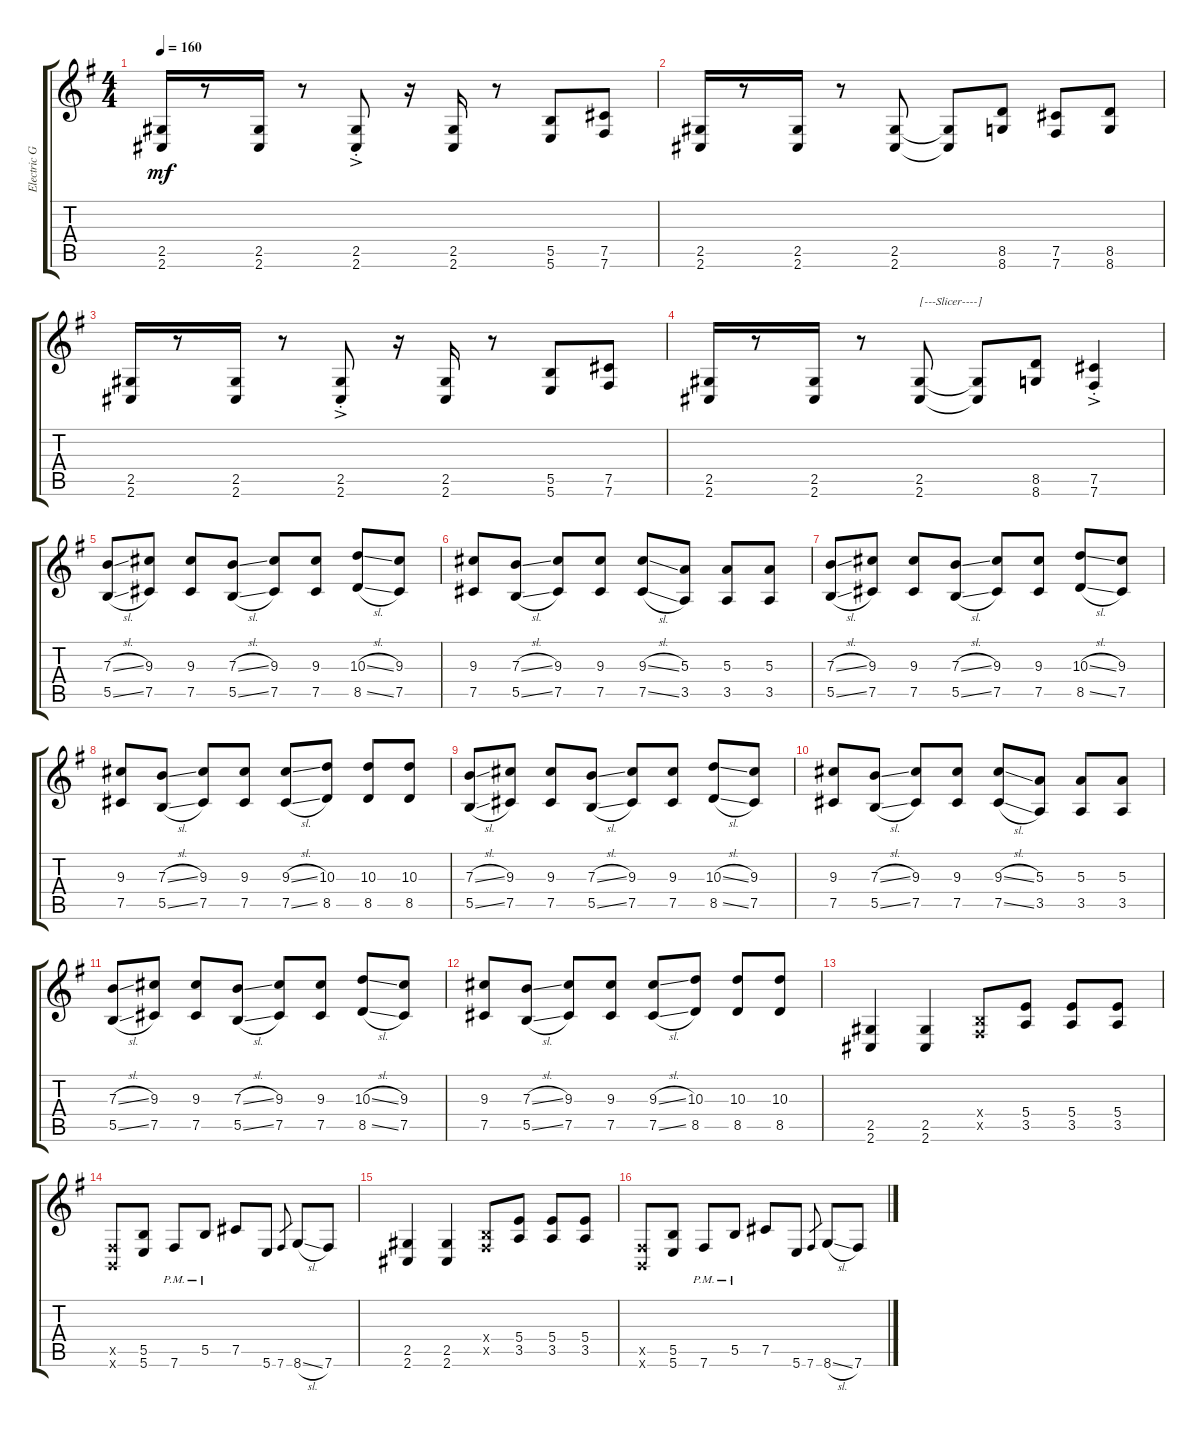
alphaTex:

\track ("Electric Guitar III <葵>" "Electric G") {instrument distortionguitar}
\staff {score tabs}
\tuning (Db4 Ab3 E3 B2 Gb2 B1) {hide}
\ts (4 4)
\tempo 160
\clef g2
\ks g
(2.5 2.6).16{dy mf} r.8 (2.5 2.6).16 r.8 (2.5{ac st} 2.6{ac st}).8 r.16 (2.5 2.6).16 r.8 (5.5 5.6).8 (7.5 7.6).8 |
(2.5 2.6).16 r.8 (2.5 2.6).16 r.8 (2.5 2.6).8 (2.5{t} 2.6{t}).8 (8.5 8.6).8 (7.5 7.6).8 (8.5 8.6).8 |
(2.5 2.6).16 r.8 (2.5 2.6).16 r.8 (2.5{ac st} 2.6{ac st}).8 r.16 (2.5 2.6).16 r.8 (5.5 5.6).8 (7.5 7.6).8 |
(2.5 2.6).16 r.8 (2.5 2.6).16 r.8 (2.5 2.6).8{txt "[---Slicer----]"} (2.5{t} 2.6{t}).8 (8.5 8.6).8 (7.5{ac st} 7.6{ac st}).4 |
\section ("" "")
(7.3{sl} 5.5{sl}).8 (9.3 7.5).8 (9.3 7.5).8 (7.3{sl} 5.5{sl}).8 (9.3 7.5).8 (9.3 7.5).8 (10.3{sl} 8.5{sl}).8 (9.3 7.5).8 |
(9.3 7.5).8 (7.3{sl} 5.5{sl}).8 (9.3 7.5).8 (9.3 7.5).8 (9.3{sl} 7.5{sl}).8 (5.3 3.5).8 (5.3 3.5).8 (5.3 3.5).8 |
(7.3{sl} 5.5{sl}).8 (9.3 7.5).8 (9.3 7.5).8 (7.3{sl} 5.5{sl}).8 (9.3 7.5).8 (9.3 7.5).8 (10.3{sl} 8.5{sl}).8 (9.3 7.5).8 |
(9.3 7.5).8 (7.3{sl} 5.5{sl}).8 (9.3 7.5).8 (9.3 7.5).8 (9.3{sl} 7.5{sl}).8 (10.3 8.5).8 (10.3 8.5).8 (10.3 8.5).8 |
(7.3{sl} 5.5{sl}).8 (9.3 7.5).8 (9.3 7.5).8 (7.3{sl} 5.5{sl}).8 (9.3 7.5).8 (9.3 7.5).8 (10.3{sl} 8.5{sl}).8 (9.3 7.5).8 |
(9.3 7.5).8 (7.3{sl} 5.5{sl}).8 (9.3 7.5).8 (9.3 7.5).8 (9.3{sl} 7.5{sl}).8 (5.3 3.5).8 (5.3 3.5).8 (5.3 3.5).8 |
(7.3{sl} 5.5{sl}).8 (9.3 7.5).8 (9.3 7.5).8 (7.3{sl} 5.5{sl}).8 (9.3 7.5).8 (9.3 7.5).8 (10.3{sl} 8.5{sl}).8 (9.3 7.5).8 |
(9.3 7.5).8 (7.3{sl} 5.5{sl}).8 (9.3 7.5).8 (9.3 7.5).8 (9.3{sl} 7.5{sl}).8 (10.3 8.5).8 (10.3 8.5).8 (10.3 8.5).8 |
\section ("" "")
(2.5 2.6).4 (2.5 2.6).4 (0.4{x} 0.5{x}).8 (5.4 3.5).8 (5.4 3.5).8 (5.4 3.5).8 |
(0.5{x} 0.6{x}).8 (5.5 5.6).8 7.6{pm}.8 5.5{pm}.8 7.5.8 5.6.8 7.6.8{gr} 8.6{sl}.8 7.6.8 |
(2.5 2.6).4 (2.5 2.6).4 (0.4{x} 0.5{x}).8 (5.4 3.5).8 (5.4 3.5).8 (5.4 3.5).8 |
(0.5{x} 0.6{x}).8 (5.5 5.6).8 7.6{pm}.8 5.5{pm}.8 7.5.8 5.6.8 7.6.8{gr} 8.6{sl}.8 7.6.8
